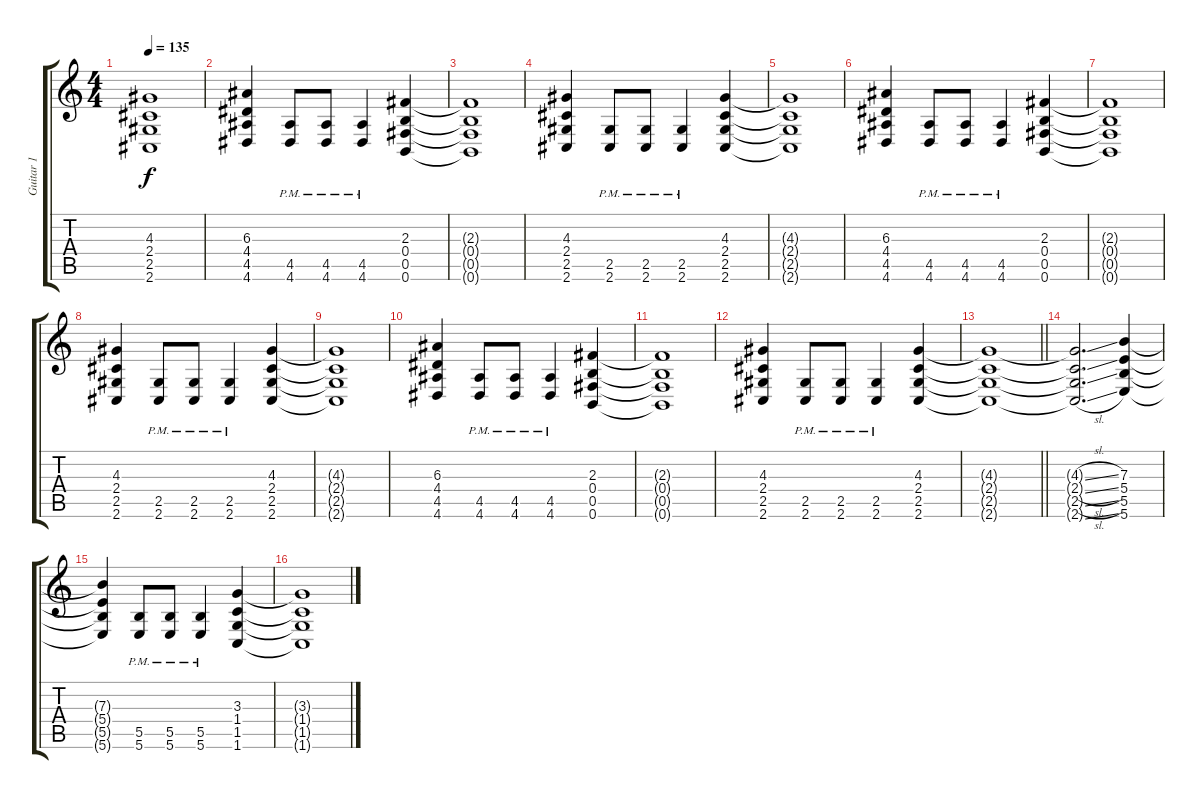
\track ("Guitar 1" "Guitar 1") {instrument distortionguitar}
\staff {score tabs}
\tuning (Db4 Ab3 E3 B2 Gb2 B1) {hide}
\ts (4 4)
\tempo 135
\clef g2
\ks c
(4.3{t} 2.4{t} 2.5{t} 2.6{t}).1{dy f} |
(6.3 4.4 4.5 4.6).4 (4.5{pm} 4.6{pm}).8 (4.5{pm} 4.6{pm}).8 (4.5{pm} 4.6{pm}).4 (2.3 0.4 0.5 0.6).4 |
(2.3{t} 0.4{t} 0.5{t} 0.6{t}).1 |
(4.3 2.4 2.5 2.6).4 (2.5{pm} 2.6{pm}).8 (2.5{pm} 2.6{pm}).8 (2.5{pm} 2.6{pm}).4 (4.3 2.4 2.5 2.6).4 |
(4.3{t} 2.4{t} 2.5{t} 2.6{t}).1 |
(6.3 4.4 4.5 4.6).4 (4.5{pm} 4.6{pm}).8 (4.5{pm} 4.6{pm}).8 (4.5{pm} 4.6{pm}).4 (2.3 0.4 0.5 0.6).4 |
(2.3{t} 0.4{t} 0.5{t} 0.6{t}).1 |
(4.3 2.4 2.5 2.6).4 (2.5{pm} 2.6{pm}).8 (2.5{pm} 2.6{pm}).8 (2.5{pm} 2.6{pm}).4 (4.3 2.4 2.5 2.6).4 |
(4.3{t} 2.4{t} 2.5{t} 2.6{t}).1 |
(6.3 4.4 4.5 4.6).4 (4.5{pm} 4.6{pm}).8 (4.5{pm} 4.6{pm}).8 (4.5{pm} 4.6{pm}).4 (2.3 0.4 0.5 0.6).4 |
(2.3{t} 0.4{t} 0.5{t} 0.6{t}).1 |
(4.3 2.4 2.5 2.6).4 (2.5{pm} 2.6{pm}).8 (2.5{pm} 2.6{pm}).8 (2.5 2.6{pm}).4 (4.3 2.4 2.5 2.6).4 |
\barLineRight lightlight
(4.3{t} 2.4{t} 2.5{t} 2.6{t}).1 |
(4.3{sl t} 2.4{sl t} 2.5{sl t} 2.6{sl t}).2{d} (7.3 5.4 5.5 5.6).4 |
(7.3{t} 5.4{t} 5.5{t} 5.6{t}).4 (5.5{pm} 5.6{pm}).8 (5.5{pm} 5.6{pm}).8 (5.5{pm} 5.6{pm}).4 (3.3 1.4 1.5 1.6).4 |
(3.3{t} 1.4{t} 1.5{t} 1.6{t}).1
